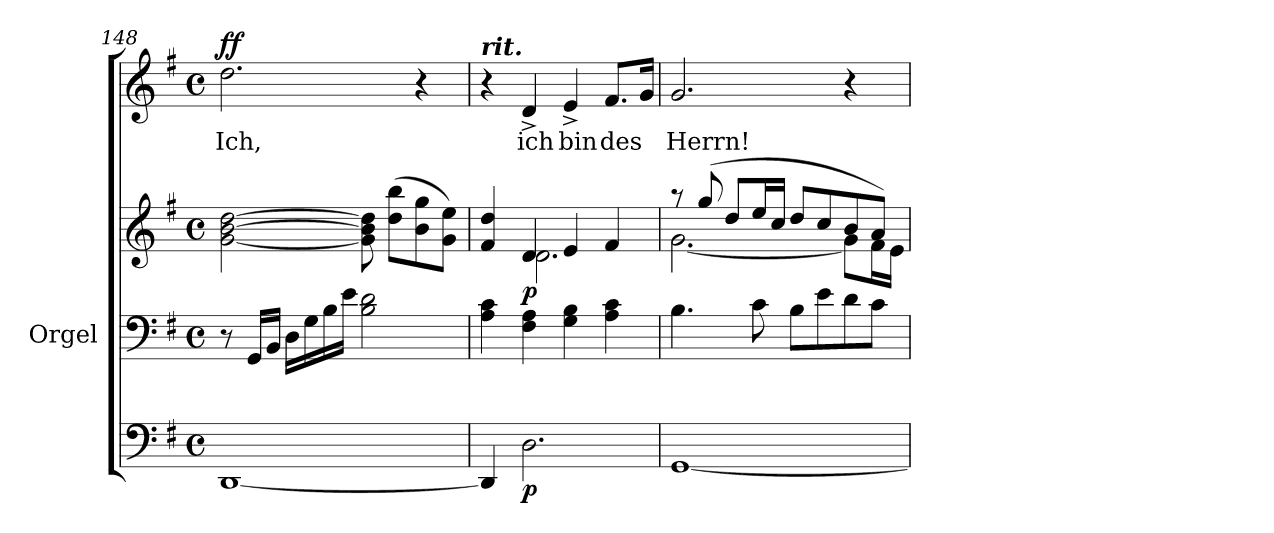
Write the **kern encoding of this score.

**kern	**dynam	**kern	**kern	**dynam	**kern	**text	**dynam
*part3	*part3	*part2	*part2	*part2	*part1	*part1	*part1
*staff4	*staff4	*staff3	*staff2	*staff2/3	*staff1	*staff1	*staff1
*	*	*I"Orgel	*	*	*	*	*
*	*	*I'Org.	*	*	*	*	*
*clefF4	*	*clefF4	*clefG2	*	*clefG2	*	*
*k[f#]	*	*k[f#]	*k[f#]	*	*k[f#]	*	*
*G:	*	*G:	*G:	*	*G:	*	*
*M4/4	*	*M4/4	*M4/4	*	*M4/4	*	*
*met(c)	*	*met(c)	*met(c)	*	*met(c)	*	*
=148	=148	=148	=148	=148	=148	=148	=148
!	!	!	!	!	!	!LO:LY:b	!LO:DY:a
[1DD	.	8r	[2g\ [2b\ [2dd\	.	2.dd\	Ich,	ff
.	.	16GG/LL	.	.	.	.	.
.	.	16BB/JJ	.	.	.	.	.
.	.	16D\LL	.	.	.	.	.
.	.	16G\	.	.	.	.	.
.	.	16B\	.	.	.	.	.
.	.	16e\JJ	.	.	.	.	.
.	.	2B\ 2d\	8g\] 8b\] 8dd\]	.	.	.	.
.	.	.	(>8dd\ 8bb\L	.	.	.	.
.	.	.	8b\ 8gg\	.	4r	.	.
.	.	.	8g\ 8ee\J)	.	.	.	.
=149	=149	=149	=149	=149	=149	=149	=149
*	*	*	*^	*	*	*	*
!	!	!	!	!	!	!LO:TX:a:Bi:t=rit.	!	!
4DD/]	.	4A\ 4c\	4f#/ 4dd/	4ryy	.	4r	.	.
!	!LO:DY:b	!	!	!	!LO:DY:b	!	!LO:LY:b	!
2.D\	p	4F#\ 4A\	4d/	2.d\	p	4d^>/	ich	.
!	!	!	!	!	!	!	!LO:LY:b	!
.	.	4G\ 4B\	4e/	.	.	4e^>/	bin	.
!	!	!	!	!	!	!	!LO:LY:b	!
.	.	4A\ 4c\	4f#/	.	.	8.f#/L	des	.
.	.	.	.	.	.	16g/Jk	.	.
!!LO:LB:g=z
=150	=150	=150	=150	=150	=150	=150	=150	=150
!	!	!	!	!	!	!	!LO:LY:b	!
[1GG	.	4.B\	8rgg	[<2.g\	.	2.g/	Herrn!	.
.	.	.	(8gg/	.	.	.	.	.
.	.	.	8dd/L	.	.	.	.	.
.	.	8c\	16ee/L	.	.	.	.	.
.	.	.	16cc/JJ	.	.	.	.	.
.	.	8B\L	8dd/L	.	.	.	.	.
.	.	8e\	8cc/	.	.	.	.	.
.	.	8d\	8b/	8g\L]	.	4r	.	.
.	.	8c\J	8a/J)	16f#\L	.	.	.	.
.	.	.	.	16e\JJ	.	.	.	.
*	*	*	*v	*v	*	*	*	*
=	=	=	=	=	=	=	=
*-	*-	*-	*-	*-	*-	*-	*-
